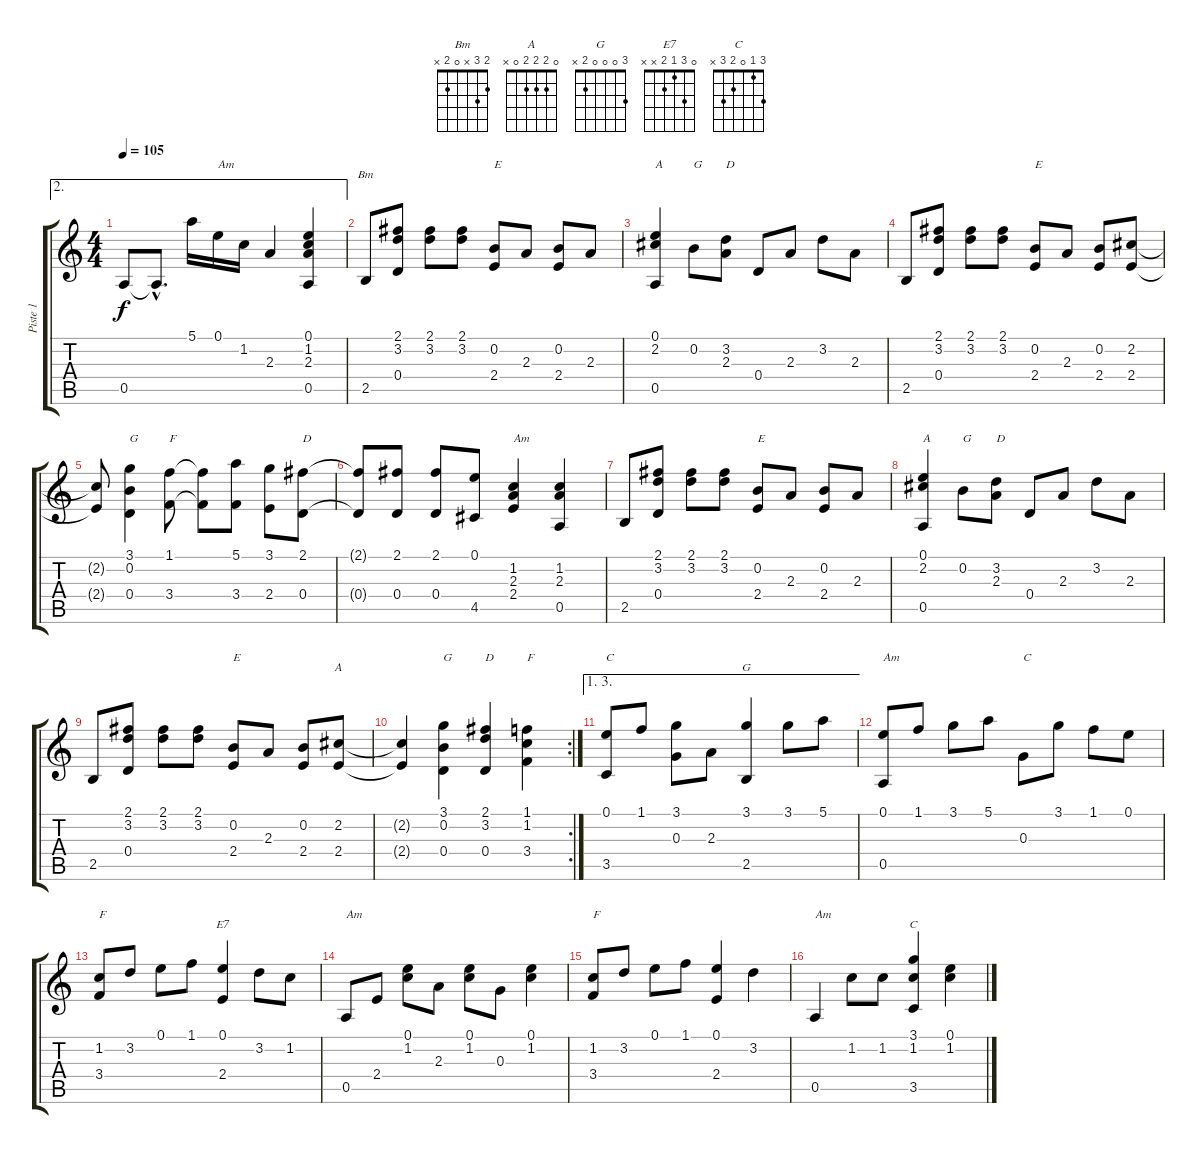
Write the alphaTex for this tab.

\track ("Piste 1" "Piste 1") {instrument acousticguitarsteel}
\staff {score tabs}
\tuning (E4 B3 G3 D3 A2 E2) {hide}
\chord ("Bm" 2 3 x 0 2 x)
\chord ("A" 0 2 2 2 0 x)
\chord ("G" 3 0 0 0 2 x)
\chord ("E7" 0 3 1 2 x x)
\chord ("C" 3 1 0 2 3 x)
\ae 2
\ts (4 4)
\tempo 105
\clef g2
\ks c
0.5.8{dy f} 0.5{hac t}.8{d} 5.1.16 0.1.16{txt "Am"} 1.2.16 2.3.4 (0.1 1.2 2.3 0.5).4 |
2.5.8{ch "Bm"} (2.1 3.2 0.4).8 (2.1 3.2).8 (2.1 3.2).8 (0.2 2.4).8{txt "E"} 2.3.8 (0.2 2.4).8 2.3.8 |
(0.1 2.2 0.5).4{txt "A"} 0.2.8{txt "G"} (3.2 2.3).8{txt "D"} 0.4.8 2.3.8 3.2.8 2.3.8 |
2.5.8 (2.1 3.2 0.4).8 (2.1 3.2).8 (2.1 3.2).8 (0.2 2.4).8{txt "E"} 2.3.8 (0.2 2.4).8 (2.2 2.4).8 |
(2.2{t} 2.4{t}).8 (3.1 0.2 0.4).4{txt "G"} (1.1 3.4).8{txt "F"} (1.1{t} 3.4{t}).8 (5.1 3.4).8 (3.1 2.4).8 (2.1 0.4).8{txt "D"} |
(2.1{t} 0.4{t}).8 (2.1 0.4).8 (2.1 0.4).8 (0.1 4.5).8 (1.2 2.3 2.4).4{txt "Am"} (1.2 2.3 0.5).4 |
2.5.8 (2.1 3.2 0.4).8 (2.1 3.2).8 (2.1 3.2).8 (0.2 2.4).8{txt "E"} 2.3.8 (0.2 2.4).8 2.3.8 |
(0.1 2.2 0.5).4{txt "A"} 0.2.8{txt "G"} (3.2 2.3).8{txt "D"} 0.4.8 2.3.8 3.2.8 2.3.8 |
2.5.8 (2.1 3.2 0.4).8 (2.1 3.2).8 (2.1 3.2).8 (0.2 2.4).8{txt "E"} 2.3.8 (0.2 2.4).8 (2.2 2.4).8{ch "A"} |
\rc 2
(2.2{t} 2.4{t}).4 (3.1 0.2 0.4).4{txt "G"} (2.1 3.2 0.4).4{txt "D"} (1.1 1.2 3.4).4{txt "F"} |
\ae (1 3)
(0.1 3.5).8{txt "C"} 1.1.8 (3.1 0.3).8 2.3.8 (3.1 2.5).4{ch "G"} 3.1.8 5.1.8 |
(0.1 0.5).8{txt "Am"} 1.1.8 3.1.8 5.1.8 0.3.8{txt "C"} 3.1.8 1.1.8 0.1.8 |
(1.2 3.4).8{txt "F"} 3.2.8 0.1.8 1.1.8 (0.1 2.4).4{ch "E7"} 3.2.8 1.2.8 |
0.5.8{txt "Am"} 2.4.8 (0.1 1.2).8 2.3.8 (0.1 1.2).8 0.3.8 (0.1 1.2).4 |
(1.2 3.4).8{txt "F"} 3.2.8 0.1.8 1.1.8 (0.1 2.4).4 3.2.4 |
0.5.4{txt "Am"} 1.2.8 1.2.8 (3.1 1.2 3.5).4{ch "C"} (0.1 1.2).4
